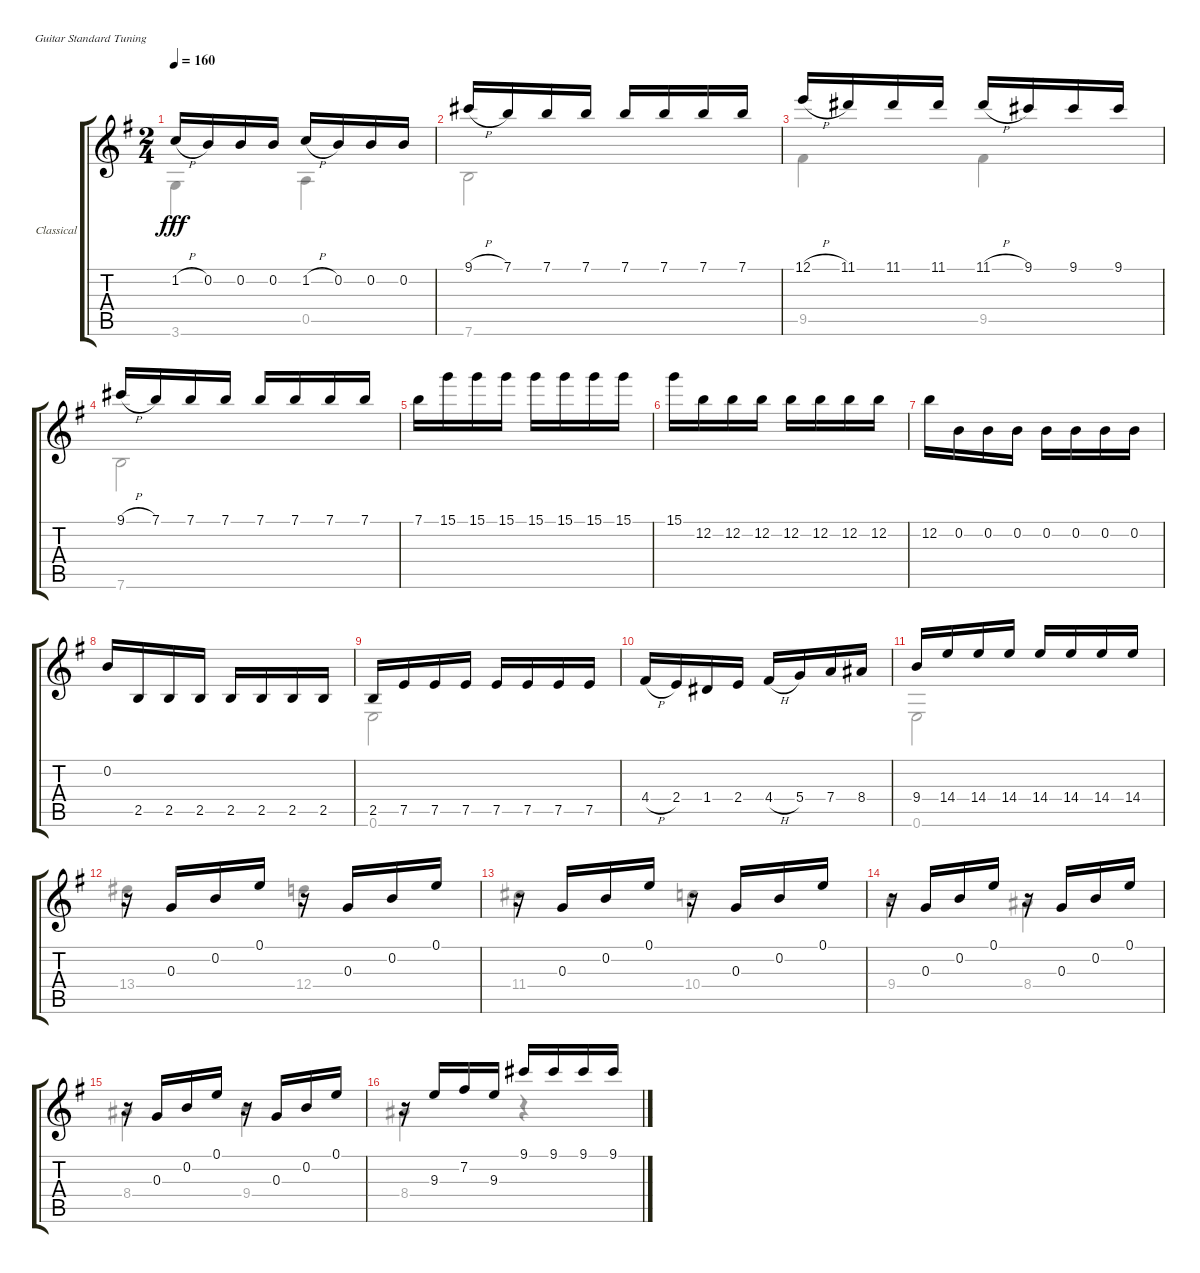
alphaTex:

\bracketExtendMode groupsimilarinstruments
\firstSystemTrackNameOrientation horizontal
\otherSystemsTrackNameOrientation horizontal
\track ("Classical Guitar" "Classical ") {instrument acousticguitarnylon}
\staff {score tabs}
\tuning (E4 B3 G3 D3 A2 E2)
\voice
\ts (2 4)
\tempo 160
\clef g2
\ks g
1.2{h}.16{dy fff} 0.2.16 0.2.16 0.2.16 1.2{h}.16 0.2.16 0.2.16 0.2.16 |
9.1{h}.16 7.1.16 7.1.16 7.1.16 7.1.16 7.1.16 7.1.16 7.1.16 |
12.1{h}.16 11.1.16 11.1.16 11.1.16 11.1{h}.16 9.1.16 9.1.16 9.1.16 |
9.1{h}.16 7.1.16 7.1.16 7.1.16 7.1.16 7.1.16 7.1.16 7.1.16 |
7.1.16 15.1.16 15.1.16 15.1.16 15.1.16 15.1.16 15.1.16 15.1.16 |
15.1.16 12.2.16 12.2.16 12.2.16 12.2.16 12.2.16 12.2.16 12.2.16 |
12.2.16 0.2.16 0.2.16 0.2.16 0.2.16 0.2.16 0.2.16 0.2.16 |
0.2.16 2.5.16 2.5.16 2.5.16 2.5.16 2.5.16 2.5.16 2.5.16 |
2.5.16 7.5.16 7.5.16 7.5.16 7.5.16 7.5.16 7.5.16 7.5.16 |
4.4{h}.16 2.4.16 1.4.16 2.4.16 4.4{h}.16 5.4.16 7.4.16 8.4.16 |
9.4.16 14.4.16 14.4.16 14.4.16 14.4.16 14.4.16 14.4.16 14.4.16 |
r.16 0.3.16 0.2.16 0.1.16 r.16 0.3.16 0.2.16 0.1.16 |
r.16 0.3.16 0.2.16 0.1.16 r.16 0.3.16 0.2.16 0.1.16 |
r.16 0.3.16 0.2.16 0.1.16 r.16 0.3.16 0.2.16 0.1.16 |
r.16 0.3.16 0.2.16 0.1.16 r.16 0.3.16 0.2.16 0.1.16 |
r.16 9.3.16 7.2.16 9.3.16 9.1.16 9.1.16 9.1.16 9.1.16
\voice
\clef g2
\ottava regular
\simile none
\ks g
3.6.4{dy fff} 0.5.4 |
7.6.2 |
9.5.4 9.5.4 |
7.6.2 |
|
|
|
|
0.6.2 |
|
0.6.2 |
13.4.4 12.4.4 |
11.4.4 10.4.4 |
9.4.4 8.4.4 |
8.4.4 9.4.4 |
8.4.4 r.4
